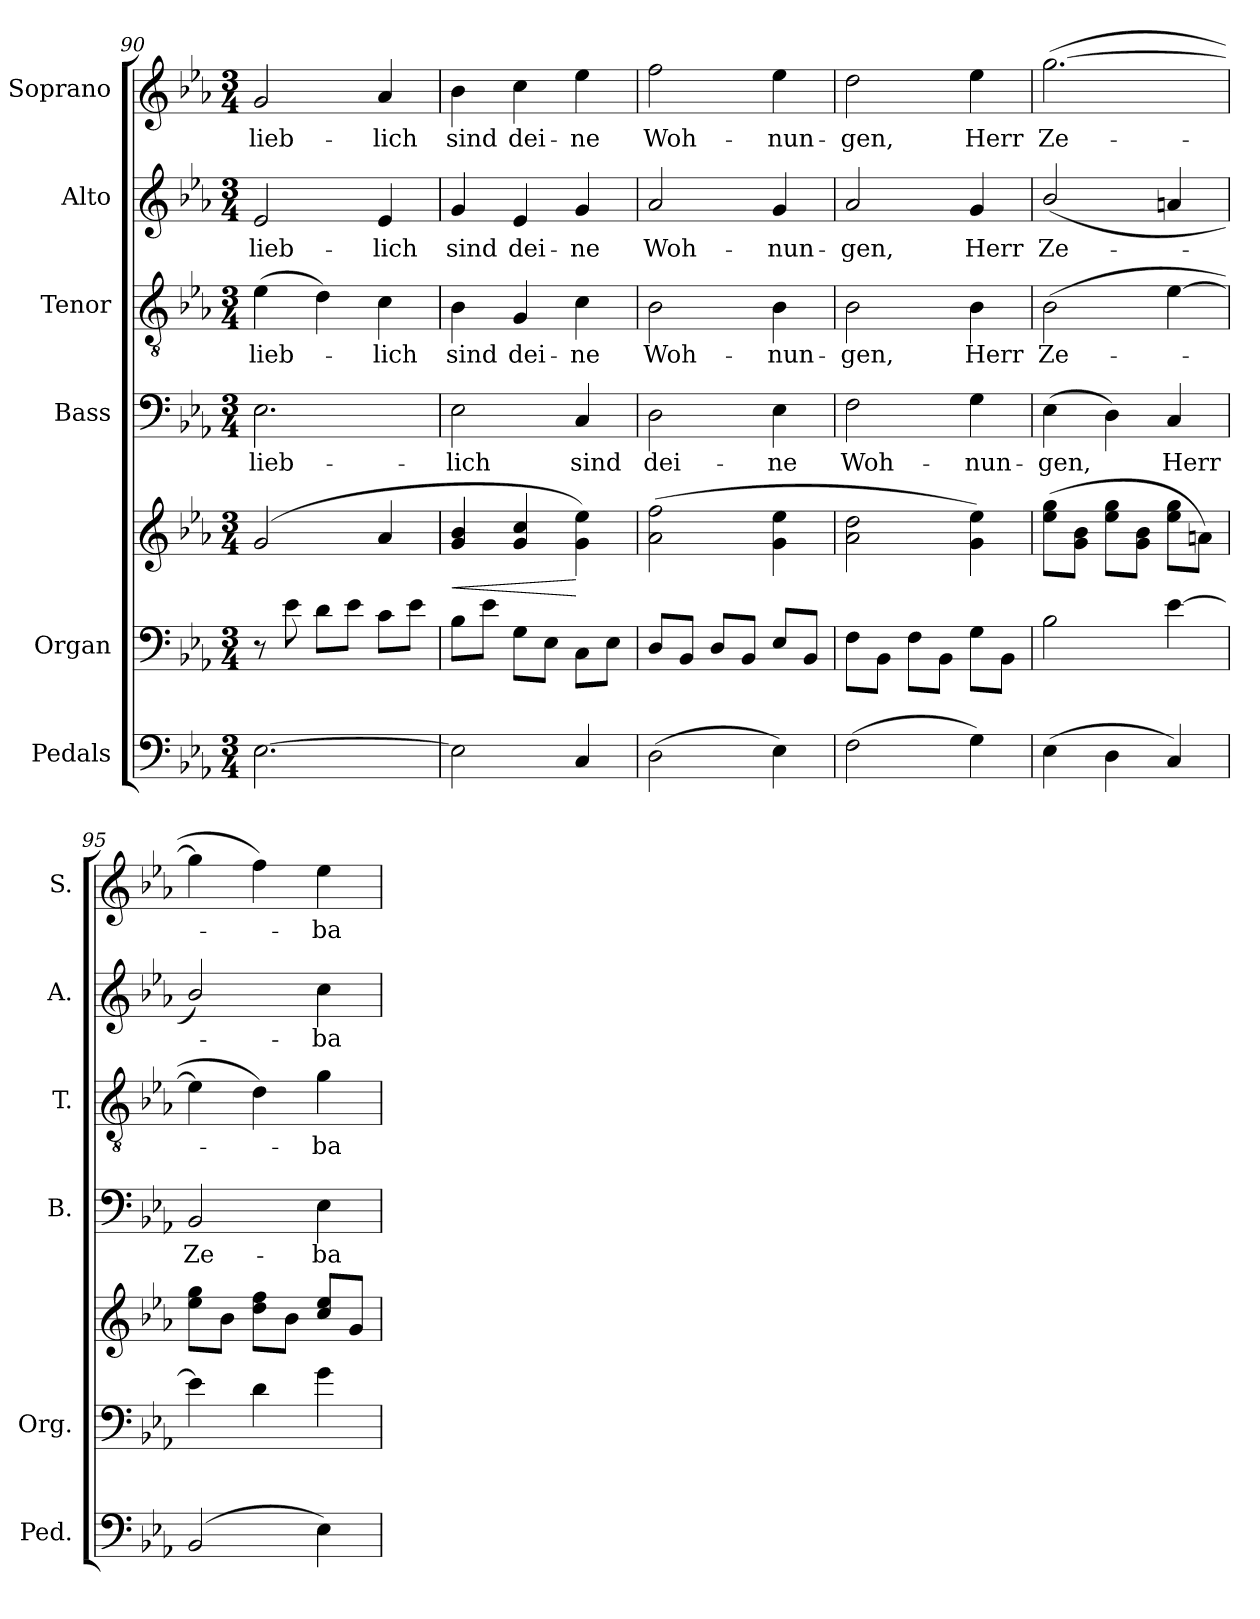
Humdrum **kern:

**kern	**kern	**kern	**dynam	**kern	**text	**kern	**text	**kern	**text	**kern	**text
*part6	*part5	*part5	*part5	*part4	*part4	*part3	*part3	*part2	*part2	*part1	*part1
*staff7	*staff6	*staff5	*staff5/6	*staff4	*staff4	*staff3	*staff3	*staff2	*staff2	*staff1	*staff1
*I"Pedals	*I"Organ	*	*	*I"Bass	*	*I"Tenor	*	*I"Alto	*	*I"Soprano	*
*I'Ped.	*I'Org.	*	*	*I'B.	*	*I'T.	*	*I'A.	*	*I'S.	*
*clefF4	*clefF4	*clefG2	*	*clefF4	*	*clefGv2	*	*clefG2	*	*clefG2	*
*	*	*	*	*	*	*ITrd7c12	*	*	*	*	*
*k[b-e-a-]	*k[b-e-a-]	*k[b-e-a-]	*	*k[b-e-a-]	*	*k[b-e-a-]	*	*k[b-e-a-]	*	*k[b-e-a-]	*
*E-:	*E-:	*E-:	*	*E-:	*	*E-:	*	*E-:	*	*E-:	*
*M3/4	*M3/4	*M3/4	*	*M3/4	*	*M3/4	*	*M3/4	*	*M3/4	*
=90	=90	=90	=90	=90	=90	=90	=90	=90	=90	=90	=90
!	!	!	!	!	!LO:LY:b:color=#000000	!	!	!	!	!	!
!	!	!	!	!	!	!	!LO:LY:b:color=#000000	!	!	!	!
!	!	!	!	!	!	!	!	!	!LO:LY:b:color=#000000	!	!
!	!	!	!	!	!	!	!	!	!	!	!LO:LY:b:color=#000000
[2.E-i\	8r	(2gi/	.	2.E-i\	lieb-	(4E-i\	lieb-	2e-i/	lieb-	2gi/	lieb-
.	8e-i\	.	.	.	.	.	.	.	.	.	.
.	8di\L	.	.	.	.	4Di\)	.	.	.	.	.
.	8e-i\J	.	.	.	.	.	.	.	.	.	.
!	!	!	!	!	!	!	!LO:LY:b:color=#000000	!	!	!	!
!	!	!	!	!	!	!	!	!	!LO:LY:b:color=#000000	!	!
!	!	!	!	!	!	!	!	!	!	!	!LO:LY:b:color=#000000
.	8ci\L	4a-i/	.	.	.	4Ci\	-lich	4e-i/	-lich	4a-i/	-lich
.	8e-i\J	.	.	.	.	.	.	.	.	.	.
=91	=91	=91	=91	=91	=91	=91	=91	=91	=91	=91	=91
!	!	!	!LO:HP:b	!	!	!	!	!	!	!	!
!	!	!	!	!	!LO:LY:b:color=#000000	!	!	!	!	!	!
!	!	!	!	!	!	!	!LO:LY:b:color=#000000	!	!	!	!
!	!	!	!	!	!	!	!	!	!LO:LY:b:color=#000000	!	!
!	!	!	!	!	!	!	!	!	!	!	!LO:LY:b:color=#000000
2E-i\]	8B-i\L	4gi/ 4b-i	<	2E-i\	-lich	4BB-i\	sind	4gi/	sind	4b-i\	sind
.	8e-i\J	.	.	.	.	.	.	.	.	.	.
!	!	!	!	!	!	!	!LO:LY:b:color=#000000	!	!	!	!
!	!	!	!	!	!	!	!	!	!LO:LY:b:color=#000000	!	!
!	!	!	!	!	!	!	!	!	!	!	!LO:LY:b:color=#000000
.	8Gi\L	4gi/ 4cci	.	.	.	4GGi/	dei-	4e-i/	dei-	4cci\	dei-
.	8E-i\J	.	.	.	.	.	.	.	.	.	.
!	!	!	!	!	!LO:LY:b:color=#000000	!	!	!	!	!	!
!	!	!	!	!	!	!	!LO:LY:b:color=#000000	!	!	!	!
!	!	!	!	!	!	!	!	!	!LO:LY:b:color=#000000	!	!
!	!	!	!	!	!	!	!	!	!	!	!LO:LY:b:color=#000000
4Ci/	8Ci\L	4gi\ 4ee-i)	[	4Ci/	sind	4Ci\	-ne	4gi/	-ne	4ee-i\	-ne
.	8E-i\J	.	.	.	.	.	.	.	.	.	.
=92	=92	=92	=92	=92	=92	=92	=92	=92	=92	=92	=92
!	!	!	!	!	!LO:LY:b:color=#000000	!	!	!	!	!	!
!	!	!	!	!	!	!	!LO:LY:b:color=#000000	!	!	!	!
!	!	!	!	!	!	!	!	!	!LO:LY:b:color=#000000	!	!
!	!	!	!	!	!	!	!	!	!	!	!LO:LY:b:color=#000000
(2Di\	8Di/L	(2a-i\ 2ffi	.	2Di\	dei-	2BB-i\	Woh-	2a-i/	Woh-	2ffi\	Woh-
.	8BB-i/J	.	.	.	.	.	.	.	.	.	.
.	8Di/L	.	.	.	.	.	.	.	.	.	.
.	8BB-i/J	.	.	.	.	.	.	.	.	.	.
!	!	!	!	!	!LO:LY:b:color=#000000	!	!	!	!	!	!
!	!	!	!	!	!	!	!LO:LY:b:color=#000000	!	!	!	!
!	!	!	!	!	!	!	!	!	!LO:LY:b:color=#000000	!	!
!	!	!	!	!	!	!	!	!	!	!	!LO:LY:b:color=#000000
4E-i\)	8E-i/L	4gi\ 4ee-i	.	4E-i\	-ne	4BB-i\	-nun-	4gi/	-nun-	4ee-i\	-nun-
.	8BB-i/J	.	.	.	.	.	.	.	.	.	.
=93	=93	=93	=93	=93	=93	=93	=93	=93	=93	=93	=93
!	!	!	!	!	!LO:LY:b:color=#000000	!	!	!	!	!	!
!	!	!	!	!	!	!	!LO:LY:b:color=#000000	!	!	!	!
!	!	!	!	!	!	!	!	!	!LO:LY:b:color=#000000	!	!
!	!	!	!	!	!	!	!	!	!	!	!LO:LY:b:color=#000000
(2Fi\	8Fi\L	2a-i\ 2ddi	.	2Fi\	Woh-	2BB-i\	-gen,	2a-i/	-gen,	2ddi\	-gen,
.	8BB-i\J	.	.	.	.	.	.	.	.	.	.
.	8Fi\L	.	.	.	.	.	.	.	.	.	.
.	8BB-i\J	.	.	.	.	.	.	.	.	.	.
!	!	!	!	!	!LO:LY:b:color=#000000	!	!	!	!	!	!
!	!	!	!	!	!	!	!LO:LY:b:color=#000000	!	!	!	!
!	!	!	!	!	!	!	!	!	!LO:LY:b:color=#000000	!	!
!	!	!	!	!	!	!	!	!	!	!	!LO:LY:b:color=#000000
4Gi\)	8Gi\L	4gi\ 4ee-i)	.	4Gi\	-nun-	4BB-i\	Herr	4gi/	Herr	4ee-i\	Herr
.	8BB-i\J	.	.	.	.	.	.	.	.	.	.
!!LO:LB:g=z
=94	=94	=94	=94	=94	=94	=94	=94	=94	=94	=94	=94
!	!	!	!	!	!LO:LY:b:color=#000000	!	!	!	!	!	!
!	!	!	!	!	!	!	!LO:LY:b:color=#000000	!	!	!	!
!	!	!	!	!	!	!	!	!	!LO:LY:b:color=#000000	!	!
!	!	!	!	!	!	!	!	!	!	!	!LO:LY:b:color=#000000
(4E-i\	2B-i\	(8ee-i\ 8ggi\L	.	(4E-i\	-gen,	(2BB-i\	Ze-	(2b-i/	Ze-	([2.ggi\	Ze-
.	.	8gi\ 8b-i\J	.	.	.	.	.	.	.	.	.
4Di\	.	8ee-i\ 8ggi\L	.	4Di\)	.	.	.	.	.	.	.
.	.	8gi\ 8b-i\J	.	.	.	.	.	.	.	.	.
!	!	!	!	!	!LO:LY:b:color=#000000	!	!	!	!	!	!
4Ci/)	[4e-i\	8ee-i\ 8ggi\L	.	4Ci/	Herr	[4E-i\	.	4ani/	.	.	.
.	.	8ani\J)	.	.	.	.	.	.	.	.	.
=95	=95	=95	=95	=95	=95	=95	=95	=95	=95	=95	=95
!	!	!	!	!	!LO:LY:b:color=#000000	!	!	!	!	!	!
(2BB-i/	4e-i\]	8ee-i\ 8ggi\L	.	2BB-i/	Ze-	4E-i\]	.	2b-i/)	.	4ggi\]	.
.	.	8b-i\J	.	.	.	.	.	.	.	.	.
.	4di\	8ddi\ 8ffi\L	.	.	.	4Di\)	.	.	.	4ffi\)	.
.	.	8b-i\J	.	.	.	.	.	.	.	.	.
!	!	!	!	!	!LO:LY:b:color=#000000	!	!	!	!	!	!
!	!	!	!	!	!	!	!LO:LY:b:color=#000000	!	!	!	!
!	!	!	!	!	!	!	!	!	!LO:LY:b:color=#000000	!	!
!	!	!	!	!	!	!	!	!	!	!	!LO:LY:b:color=#000000
4E-i\)	4gi\	8cci/ 8ee-i/L	.	4E-i\	-ba-	4Gi\	-ba-	4cci\	-ba-	4ee-i\	-ba-
.	.	8gi/J	.	.	.	.	.	.	.	.	.
=	=	=	=	=	=	=	=	=	=	=	=
*-	*-	*-	*-	*-	*-	*-	*-	*-	*-	*-	*-
